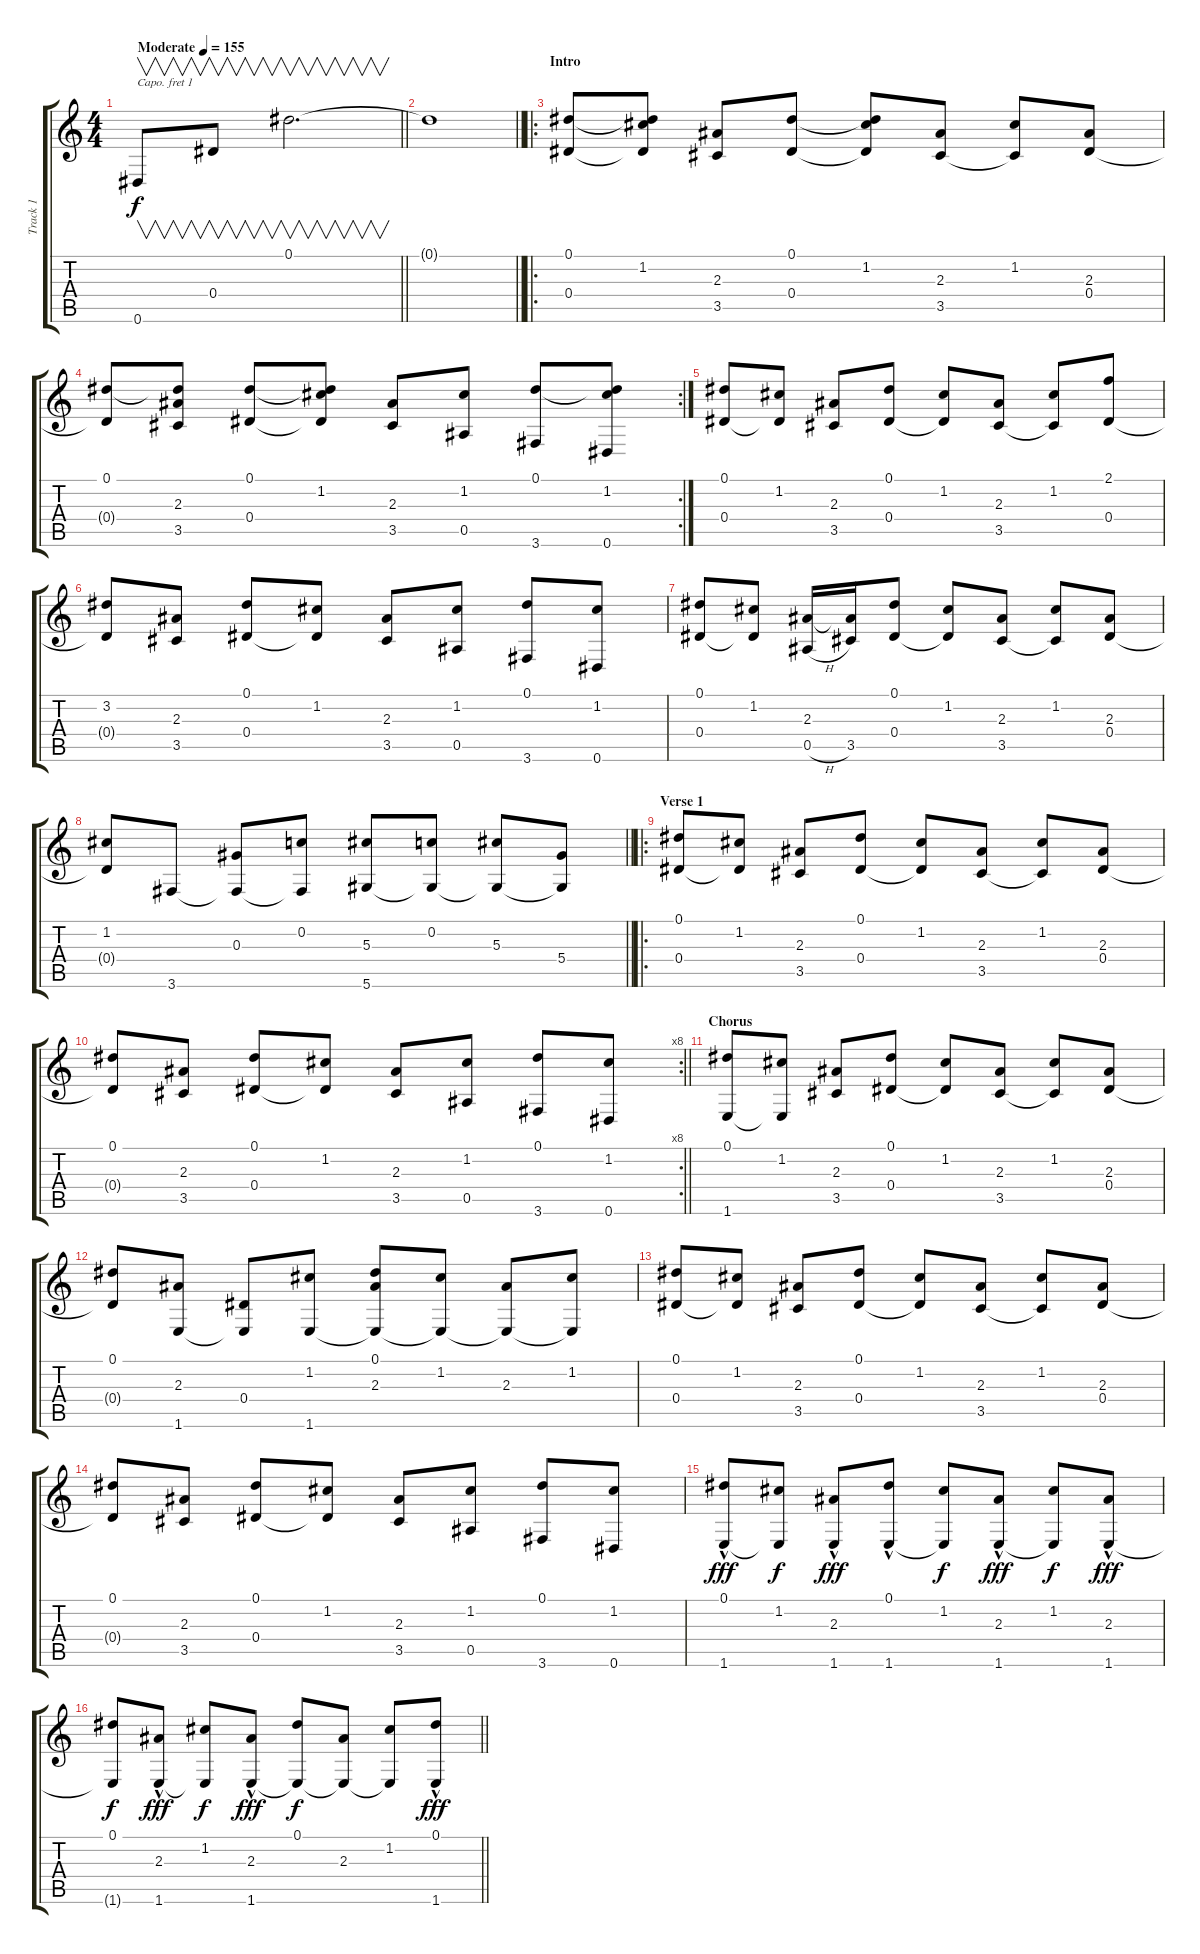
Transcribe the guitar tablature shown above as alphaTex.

\track ("Track 1" "Track 1") {instrument acousticguitarnylon}
\staff {score tabs}
\capo 1
\tuning (D4 B3 G3 D3 A2 D2) {hide}
\ts (4 4)
\tempo (155 "Moderate")
\clef g2
\barLineRight lightlight
\ks c
0.6.8{v dy f volume 7 instrument acousticguitarnylon} 0.4.8{v} 0.1.2{v d} |
\barLineRight lightlight
0.1{t}.1 |
\ro
\section ("" "Intro")
(0.1 0.4).8{volume 16} (0.1{t} 1.2 0.4{t}).8 (2.3 3.5).8 (0.1 0.4).8 (0.1{t} 1.2 0.4{t}).8 (2.3 3.5).8 (1.2 3.5{t}).8 (2.3 0.4).8 |
\rc 2
(0.1 0.4{t}).8 (0.1{t} 2.3 3.5).8 (0.1 0.4).8 (0.1{t} 1.2 0.4{t}).8 (2.3 3.5).8 (1.2 0.5).8 (0.1 3.6).8 (0.1{t} 1.2 0.6).8 |
(0.1 0.4).8 (1.2 0.4{t}).8 (2.3 3.5).8 (0.1 0.4).8 (1.2 0.4{t}).8 (2.3 3.5).8 (1.2 3.5{t}).8 (2.1 0.4).8 |
(3.2 0.4{t}).8 (2.3 3.5).8 (0.1 0.4).8 (1.2 0.4{t}).8 (2.3 3.5).8 (1.2 0.5).8 (0.1 3.6).8 (1.2 0.6).8 |
(0.1 0.4).8 (1.2 0.4{t}).8 (2.3 0.5{h}).16 (2.3{t} 3.5).16 (0.1 0.4).8 (1.2 0.4{t}).8 (2.3 3.5).8 (1.2 3.5{t}).8 (2.3 0.4).8 |
\barLineRight lightlight
(1.2 0.4{t}).8 3.6.8 (0.3 3.6{t}).8 (0.2 3.6{t}).8 (5.3 5.6).8 (0.2 5.6{t}).8 (5.3 5.6{t}).8 (5.4 5.6{t}).8 |
\ro
\section ("" "Verse 1")
(0.1 0.4).8 (1.2 0.4{t}).8 (2.3 3.5).8 (0.1 0.4).8 (1.2 0.4{t}).8 (2.3 3.5).8 (1.2 3.5{t}).8 (2.3 0.4).8 |
\rc 8
\barLineRight lightlight
(0.1 0.4{t}).8 (2.3 3.5).8 (0.1 0.4).8 (1.2 0.4{t}).8 (2.3 3.5).8 (1.2 0.5).8 (0.1 3.6).8 (1.2 0.6).8 |
\section ("" "Chorus")
(0.1 1.6).8 (1.2 1.6{t}).8 (2.3 3.5).8 (0.1 0.4).8 (1.2 0.4{t}).8 (2.3 3.5).8 (1.2 3.5{t}).8 (2.3 0.4).8 |
(0.1 0.4{t}).8 (2.3 1.6).8 (0.4 1.6{t}).8 (1.2 1.6).8 (0.1 2.3 1.6{t}).8 (1.2 1.6{t}).8 (2.3 1.6{t}).8 (1.2 1.6{t}).8 |
(0.1 0.4).8 (1.2 0.4{t}).8 (2.3 3.5).8 (0.1 0.4).8 (1.2 0.4{t}).8 (2.3 3.5).8 (1.2 3.5{t}).8 (2.3 0.4).8 |
(0.1 0.4{t}).8 (2.3 3.5).8 (0.1 0.4).8 (1.2 0.4{t}).8 (2.3 3.5).8 (1.2 0.5).8 (0.1 3.6).8 (1.2 0.6).8 |
(0.1 1.6{hac}).8{dy fff} (1.2 1.6{t}).8{dy f} (2.3 1.6{hac}).8{dy fff} (0.1 1.6{hac}).8 (1.2 1.6{t}).8{dy f} (2.3 1.6{hac}).8{dy fff} (1.2 1.6{t}).8{dy f} (2.3 1.6{hac}).8{dy fff} |
\barLineRight lightlight
(0.1 1.6{t}).8{dy f} (2.3 1.6{hac}).8{dy fff} (1.2 1.6{t}).8{dy f} (2.3 1.6{hac}).8{dy fff} (0.1 1.6{t}).8{dy f} (2.3 1.6{t}).8 (1.2 1.6{t}).8 (0.1 1.6{hac}).8{dy fff}
